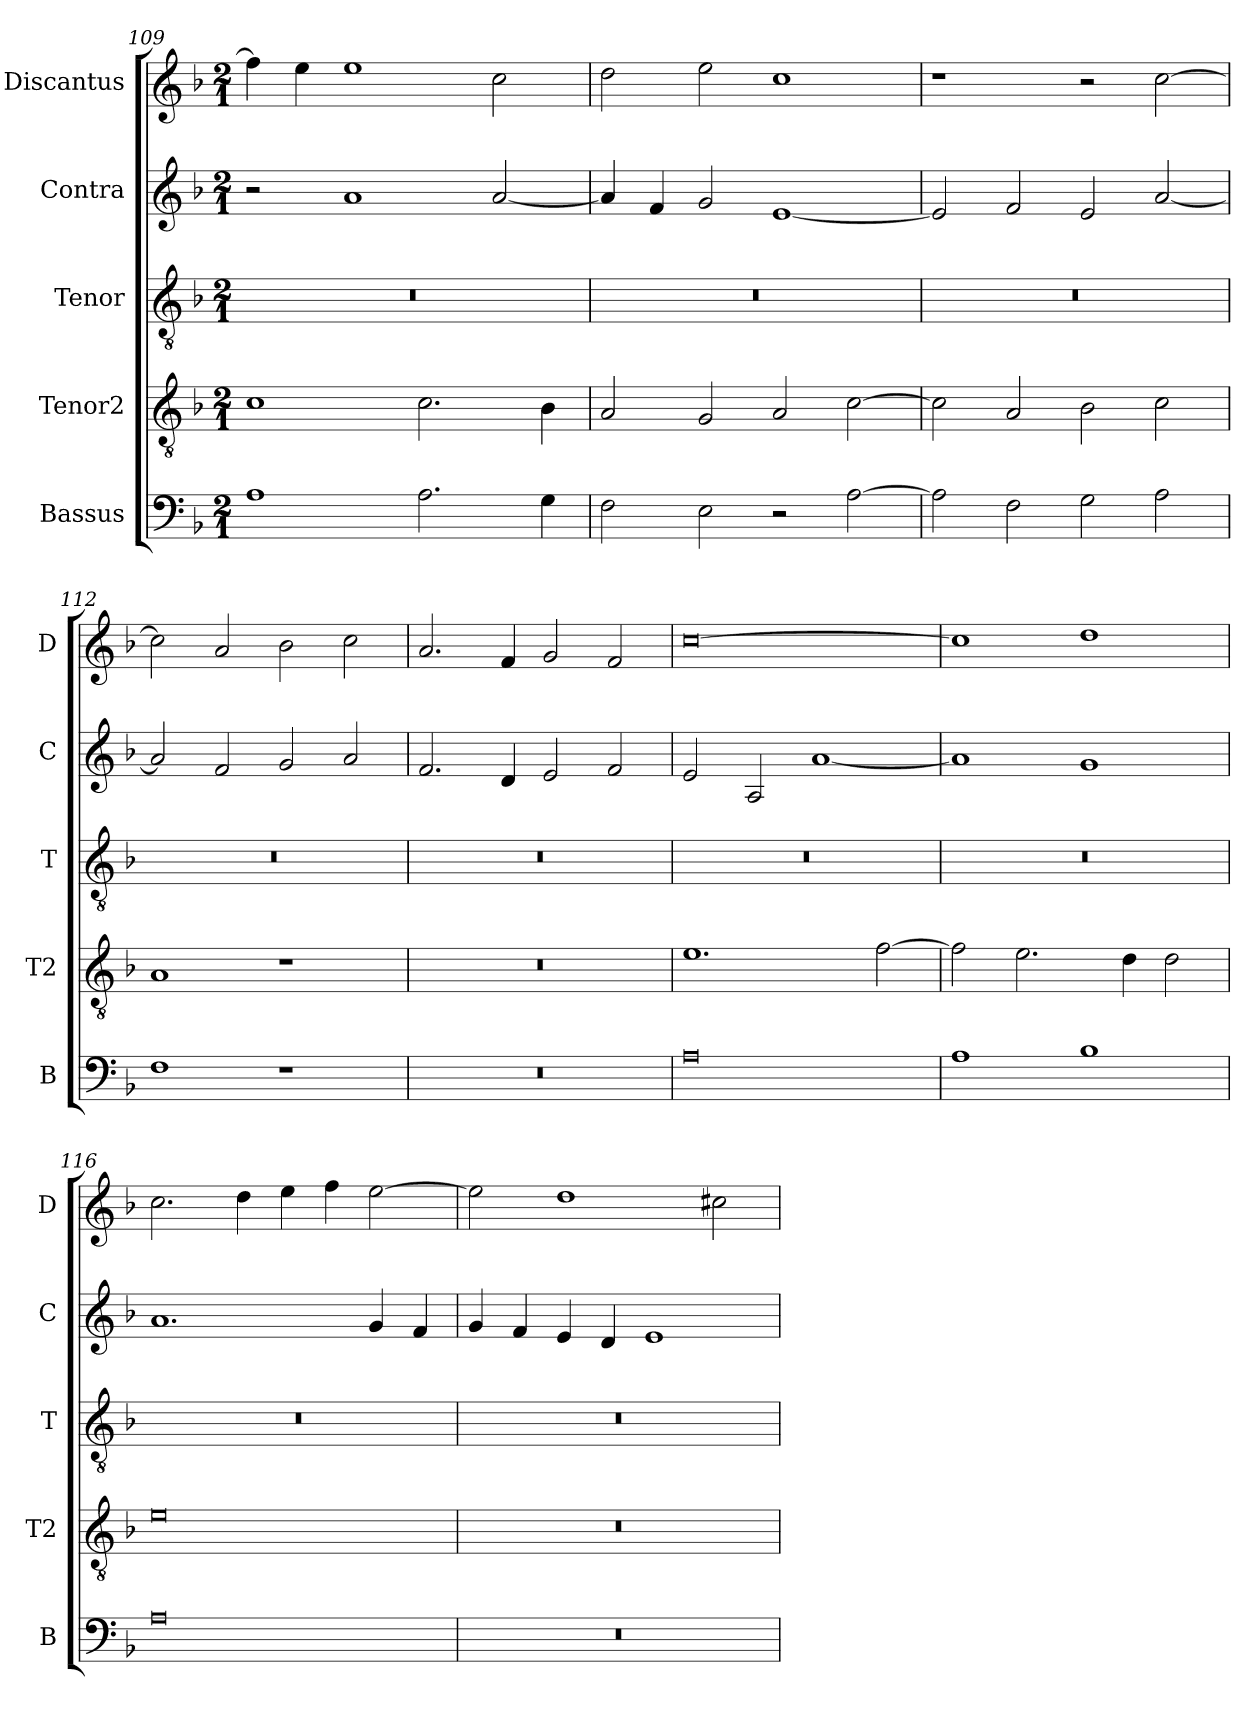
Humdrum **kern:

**kern	**kern	**kern	**kern	**kern
*part5	*part4	*part3	*part2	*part1
*staff5	*staff4	*staff3	*staff2	*staff1
*I"Bassus	*I"Tenor2	*I"Tenor	*I"Contra	*I"Discantus
*I'B	*I'T2	*I'T	*I'C	*I'D
*clefF4	*clefGv2	*clefGv2	*clefG2	*clefG2
*k[b-]	*k[b-]	*k[b-]	*k[b-]	*k[b-]
*M2/1	*M2/1	*M2/1	*M2/1	*M2/1
=109	=109	=109	=109	=109
1A	1c	0r	2r	4ff\]
.	.	.	.	4ee\
.	.	.	1a	1ee
2.A\	2.c\	.	.	.
.	.	.	[2a/	2cc\
4G\	4B-\	.	.	.
=110	=110	=110	=110	=110
2F\	2A/	0r	4a/]	2dd\
.	.	.	4f/	.
2E\	2G/	.	2g/	2ee\
2r	2A/	.	[1e	1cc
[2A\	[2c\	.	.	.
=111	=111	=111	=111	=111
2A\]	2c\]	0r	2e/]	1r
2F\	2A/	.	2f/	.
2G\	2B-\	.	2e/	2r
2A\	2c\	.	[2a/	[2cc\
=112	=112	=112	=112	=112
1F	1A	0r	2a/]	2cc\]
.	.	.	2f/	2a/
1r	1r	.	2g/	2b-\
.	.	.	2a/	2cc\
=113	=113	=113	=113	=113
0r	0r	0r	2.f/	2.a/
.	.	.	4d/	4f/
.	.	.	2e/	2g/
.	.	.	2f/	2f/
=114	=114	=114	=114	=114
0A	1.e	0r	2e/	[0cc
.	.	.	2A/	.
.	.	.	[1a	.
.	[2f\	.	.	.
=115	=115	=115	=115	=115
1A	2f\]	0r	1a]	1cc]
.	2.e\	.	.	.
1B-	.	.	1g	1dd
.	4d\	.	.	.
.	2d\	.	.	.
=116	=116	=116	=116	=116
0A	0e	0r	1.a	2.cc\
.	.	.	.	4dd\
.	.	.	.	4ee\
.	.	.	.	4ff\
.	.	.	4g/	[2ee\
.	.	.	4f/	.
=117	=117	=117	=117	=117
0r	0r	0r	4g/	2ee\]
.	.	.	4f/	.
.	.	.	4e/	1dd
.	.	.	4d/	.
.	.	.	1e	.
.	.	.	.	2cc#X\
=	=	=	=	=
*-	*-	*-	*-	*-
